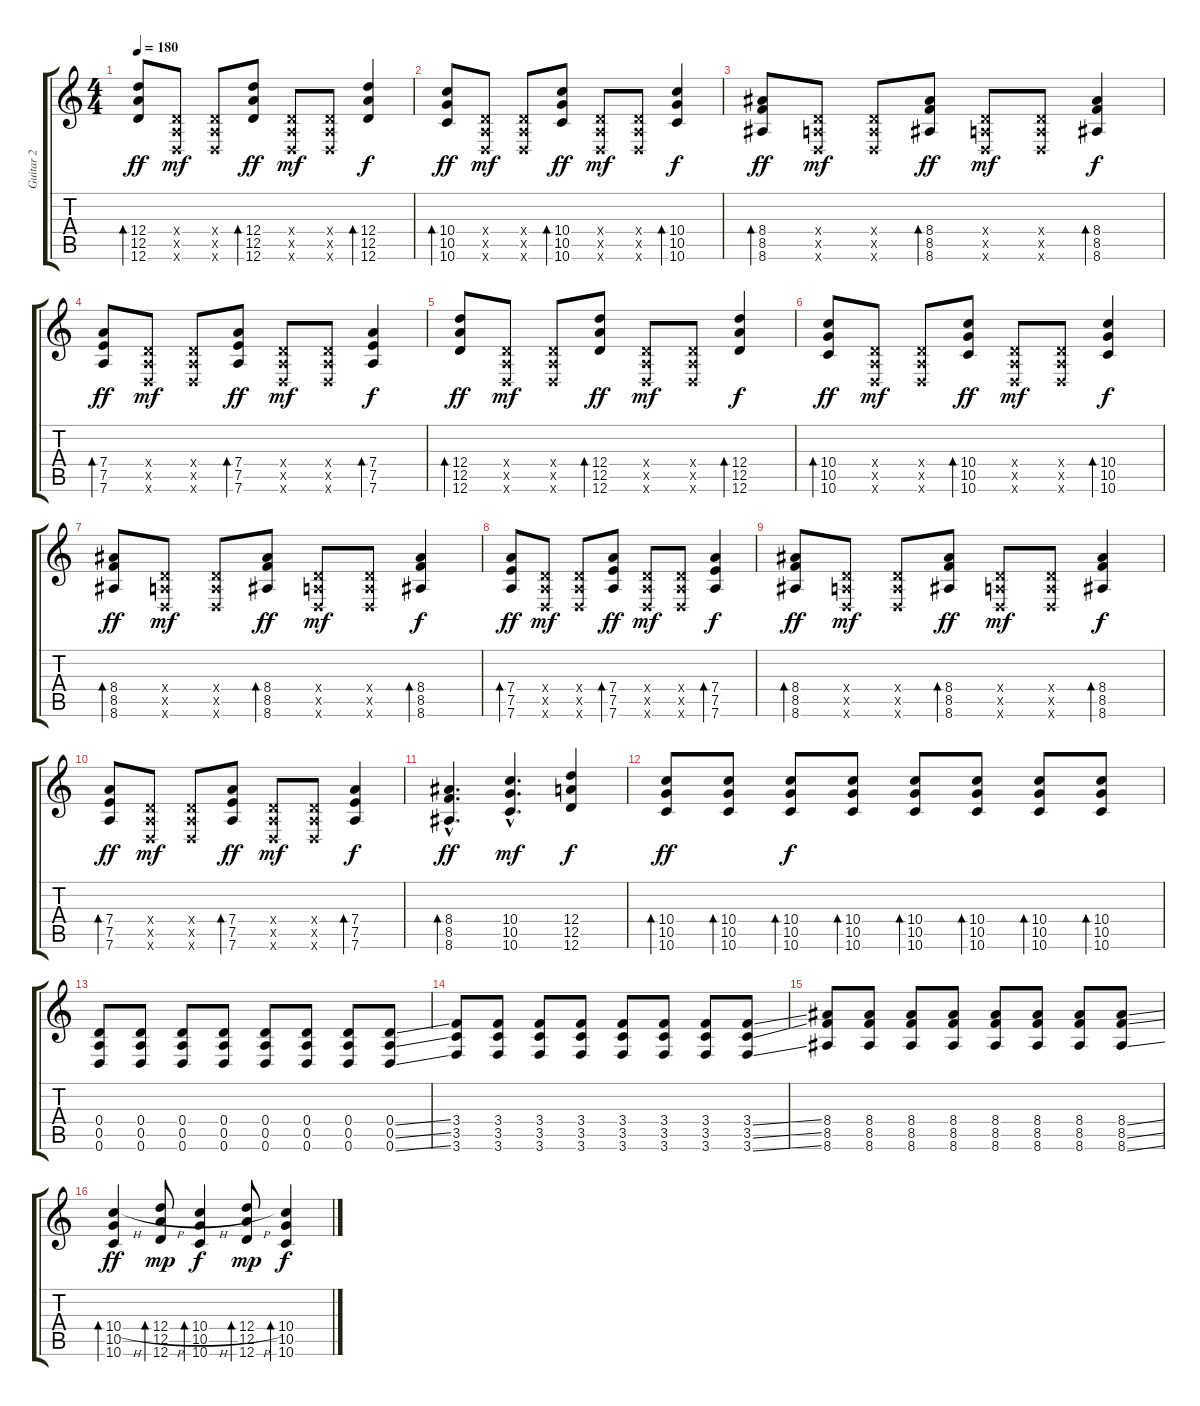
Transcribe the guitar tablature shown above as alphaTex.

\track ("Guitar 2" "Guitar 2") {instrument electricguitarjazz}
\staff {score tabs}
\tuning (E4 B3 G3 D3 A2 D2) {hide}
\ts (4 4)
\tempo 180
\clef g2
\ks c
(12.4 12.5 12.6).8{bd 60 dy ff volume 8 instrument distortionguitar} (0.4{x} 0.5{x} 0.6{x}).8{dy mf} (0.4{x} 0.5{x} 0.6{x}).8 (12.4 12.5 12.6).8{bd 60 dy ff} (0.4{x} 0.5{x} 0.6{x}).8{dy mf} (0.4{x} 0.5{x} 0.6{x}).8 (12.4 12.5 12.6).4{bd 60 dy f} |
(10.4 10.5 10.6).8{bd 60 dy ff} (0.4{x} 0.5{x} 0.6{x}).8{dy mf} (0.4{x} 0.5{x} 0.6{x}).8 (10.4 10.5 10.6).8{bd 60 dy ff} (0.4{x} 0.5{x} 0.6{x}).8{dy mf} (0.4{x} 0.5{x} 0.6{x}).8 (10.4 10.5 10.6).4{bd 60 dy f} |
(8.4 8.5 8.6).8{bd 60 dy ff} (0.4{x} 0.5{x} 0.6{x}).8{dy mf} (0.4{x} 0.5{x} 0.6{x}).8 (8.4 8.5 8.6).8{bd 60 dy ff} (0.4{x} 0.5{x} 0.6{x}).8{dy mf} (0.4{x} 0.5{x} 0.6{x}).8 (8.4 8.5 8.6).4{bd 60 dy f} |
(7.4 7.5 7.6).8{bd 60 dy ff} (0.4{x} 0.5{x} 0.6{x}).8{dy mf} (0.4{x} 0.5{x} 0.6{x}).8 (7.4 7.5 7.6).8{bd 60 dy ff} (0.4{x} 0.5{x} 0.6{x}).8{dy mf} (0.4{x} 0.5{x} 0.6{x}).8 (7.4 7.5 7.6).4{bd 60 dy f} |
(12.4 12.5 12.6).8{bd 60 dy ff} (0.4{x} 0.5{x} 0.6{x}).8{dy mf} (0.4{x} 0.5{x} 0.6{x}).8 (12.4 12.5 12.6).8{bd 60 dy ff} (0.4{x} 0.5{x} 0.6{x}).8{dy mf} (0.4{x} 0.5{x} 0.6{x}).8 (12.4 12.5 12.6).4{bd 60 dy f} |
(10.4 10.5 10.6).8{bd 60 dy ff} (0.4{x} 0.5{x} 0.6{x}).8{dy mf} (0.4{x} 0.5{x} 0.6{x}).8 (10.4 10.5 10.6).8{bd 60 dy ff} (0.4{x} 0.5{x} 0.6{x}).8{dy mf} (0.4{x} 0.5{x} 0.6{x}).8 (10.4 10.5 10.6).4{bd 60 dy f} |
(8.4 8.5 8.6).8{bd 60 dy ff} (0.4{x} 0.5{x} 0.6{x}).8{dy mf} (0.4{x} 0.5{x} 0.6{x}).8 (8.4 8.5 8.6).8{bd 60 dy ff} (0.4{x} 0.5{x} 0.6{x}).8{dy mf} (0.4{x} 0.5{x} 0.6{x}).8 (8.4 8.5 8.6).4{bd 60 dy f} |
(7.4 7.5 7.6).8{bd 60 dy ff} (0.4{x} 0.5{x} 0.6{x}).8{dy mf} (0.4{x} 0.5{x} 0.6{x}).8 (7.4 7.5 7.6).8{bd 60 dy ff} (0.4{x} 0.5{x} 0.6{x}).8{dy mf} (0.4{x} 0.5{x} 0.6{x}).8 (7.4 7.5 7.6).4{bd 60 dy f} |
(8.4 8.5 8.6).8{bd 60 dy ff} (0.4{x} 0.5{x} 0.6{x}).8{dy mf} (0.4{x} 0.5{x} 0.6{x}).8 (8.4 8.5 8.6).8{bd 60 dy ff} (0.4{x} 0.5{x} 0.6{x}).8{dy mf} (0.4{x} 0.5{x} 0.6{x}).8 (8.4 8.5 8.6).4{bd 60 dy f} |
(7.4 7.5 7.6).8{bd 60 dy ff} (0.4{x} 0.5{x} 0.6{x}).8{dy mf} (0.4{x} 0.5{x} 0.6{x}).8 (7.4 7.5 7.6).8{bd 60 dy ff} (0.4{x} 0.5{x} 0.6{x}).8{dy mf} (0.4{x} 0.5{x} 0.6{x}).8 (7.4 7.5 7.6).4{bd 60 dy f} |
(8.4{hac} 8.5{hac} 8.6{hac}).4{d bd 60 dy ff} (10.4{hac} 10.5{hac} 10.6{hac}).4{d dy mf} (12.4 12.5 12.6).4{dy f} |
(10.4 10.5 10.6).8{bd 60 dy ff} (10.4 10.5 10.6).8{bd 60} (10.4 10.5 10.6).8{bd 60 dy f} (10.4 10.5 10.6).8{bd 60} (10.4 10.5 10.6).8{bd 60} (10.4 10.5 10.6).8{bd 60} (10.4 10.5 10.6).8{bd 60} (10.4 10.5 10.6).8{bd 60} |
(0.4 0.5 0.6).8 (0.4 0.5 0.6).8 (0.4 0.5 0.6).8 (0.4 0.5 0.6).8 (0.4 0.5 0.6).8 (0.4 0.5 0.6).8 (0.4 0.5 0.6).8 (0.4{ss} 0.5{ss} 0.6{ss}).8 |
(3.4 3.5 3.6).8 (3.4 3.5 3.6).8 (3.4 3.5 3.6).8 (3.4 3.5 3.6).8 (3.4 3.5 3.6).8 (3.4 3.5 3.6).8 (3.4 3.5 3.6).8 (3.4{ss} 3.5{ss} 3.6{ss}).8 |
(8.4 8.5 8.6).8 (8.4 8.5 8.6).8 (8.4 8.5 8.6).8 (8.4 8.5 8.6).8 (8.4 8.5 8.6).8 (8.4 8.5 8.6).8 (8.4 8.5 8.6).8 (8.4{ss} 8.5{ss} 8.6{ss}).8 |
(10.4{h} 10.5 10.6).4{bd 60 dy ff} (12.4{h} 12.5 12.6).8{bd 60 dy mp} (10.4{h} 10.5 10.6).4{bd 60 dy f} (12.4{h} 12.5 12.6).8{bd 60 dy mp} (10.4{ss} 10.5{ss} 10.6{ss}).4{bd 60 dy f}
